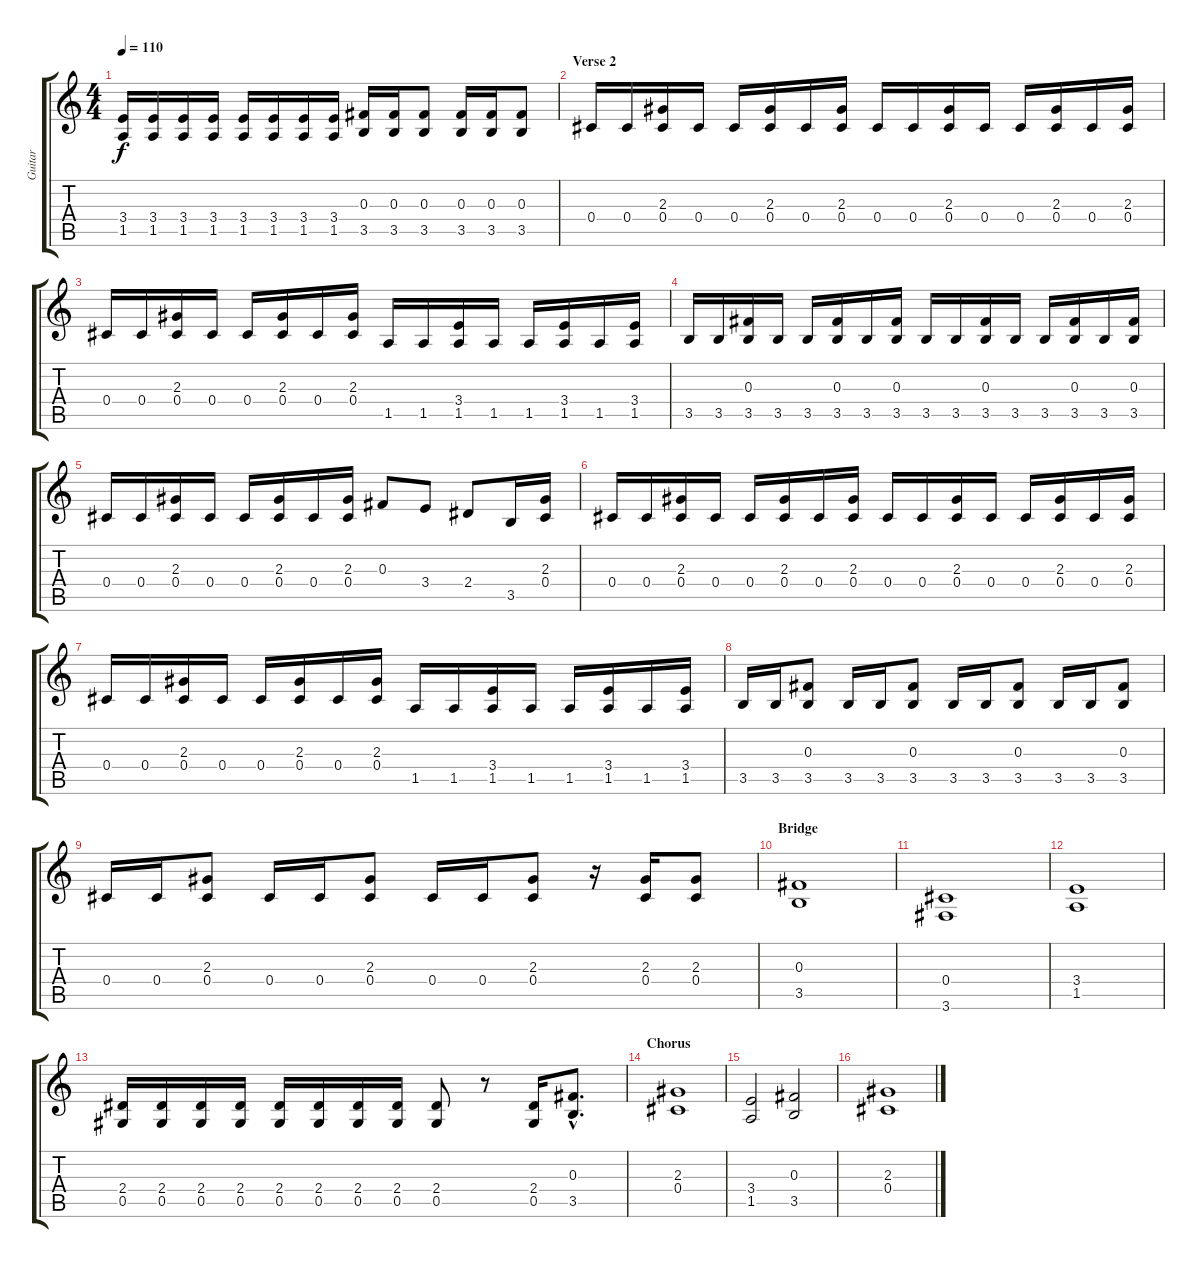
\track ("Guitar" "Guitar") {instrument distortionguitar}
\staff {score tabs}
\tuning (Eb4 Bb3 Gb3 Db3 Ab2 Eb2) {hide}
\ts (4 4)
\tempo 110
\clef g2
\ks c
(3.4 1.5).16{dy f} (3.4 1.5).16 (3.4 1.5).16 (3.4 1.5).16 (3.4 1.5).16 (3.4 1.5).16 (3.4 1.5).16 (3.4 1.5).16 (0.3 3.5).16 (0.3 3.5).16 (0.3 3.5).8 (0.3 3.5).16 (0.3 3.5).16 (0.3 3.5).8 |
\section ("" "Verse 2")
0.4.16 0.4.16 (2.3 0.4).16 0.4.16 0.4.16 (2.3 0.4).16 0.4.16 (2.3 0.4).16 0.4.16 0.4.16 (2.3 0.4).16 0.4.16 0.4.16 (2.3 0.4).16 0.4.16 (2.3 0.4).16 |
0.4.16 0.4.16 (2.3 0.4).16 0.4.16 0.4.16 (2.3 0.4).16 0.4.16 (2.3 0.4).16 1.5.16 1.5.16 (3.4 1.5).16 1.5.16 1.5.16 (3.4 1.5).16 1.5.16 (3.4 1.5).16 |
3.5.16 3.5.16 (0.3 3.5).16 3.5.16 3.5.16 (0.3 3.5).16 3.5.16 (0.3 3.5).16 3.5.16 3.5.16 (0.3 3.5).16 3.5.16 3.5.16 (0.3 3.5).16 3.5.16 (0.3 3.5).16 |
0.4.16 0.4.16 (2.3 0.4).16 0.4.16 0.4.16 (2.3 0.4).16 0.4.16 (2.3 0.4).16 0.3.8 3.4.8 2.4.8 3.5.16 (2.3 0.4).16 |
0.4.16 0.4.16 (2.3 0.4).16 0.4.16 0.4.16 (2.3 0.4).16 0.4.16 (2.3 0.4).16 0.4.16 0.4.16 (2.3 0.4).16 0.4.16 0.4.16 (2.3 0.4).16 0.4.16 (2.3 0.4).16 |
0.4.16 0.4.16 (2.3 0.4).16 0.4.16 0.4.16 (2.3 0.4).16 0.4.16 (2.3 0.4).16 1.5.16 1.5.16 (3.4 1.5).16 1.5.16 1.5.16 (3.4 1.5).16 1.5.16 (3.4 1.5).16 |
3.5.16 3.5.16 (0.3 3.5).8 3.5.16 3.5.16 (0.3 3.5).8 3.5.16 3.5.16 (0.3 3.5).8 3.5.16 3.5.16 (0.3 3.5).8 |
0.4.16 0.4.16 (2.3 0.4).8 0.4.16 0.4.16 (2.3 0.4).8 0.4.16 0.4.16 (2.3 0.4).8 r.16 (2.3 0.4).16 (2.3 0.4).8 |
\section ("" "Bridge")
(0.3 3.5).1 |
(0.4 3.6).1 |
(3.4 1.5).1 |
(2.4 0.5).16 (2.4 0.5).16 (2.4 0.5).16 (2.4 0.5).16 (2.4 0.5).16 (2.4 0.5).16 (2.4 0.5).16 (2.4 0.5).16 (2.4 0.5).8 r.8 (2.4 0.5).16 (0.3{hac} 3.5{hac}).8{d} |
\section ("" "Chorus")
(2.3 0.4).1 |
(3.4 1.5).2 (0.3 3.5).2 |
(2.3 0.4).1
